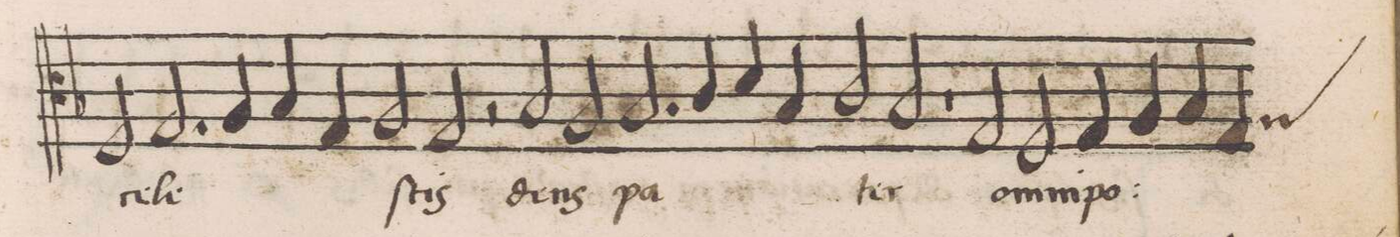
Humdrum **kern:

**kern	**text
*I"ALTVS	*
*clefC3	*
*k[b-]	*
*met(C)	*
*M2/1	*
2F/	ce-
2.G/	-le-
4A/	.
4B-/	.
4G/	.
=36-	=36-
2A/	.
2G/	-ſtis
2r	.
2B-/	de-
=37-	=37-
2A/	-us
2.B-/	pa-
4c/	.
4d/	.
4B-/	.
=38-	=38-
2c/	.
2B-/	-ter
1r	.
=39-	=39-
2G/	om-
2F/	-ni-
4G/	-po-
4A/	.
4B-/	.
*custos:A	*
4G/	.
=40-	=40-
*-	*-
